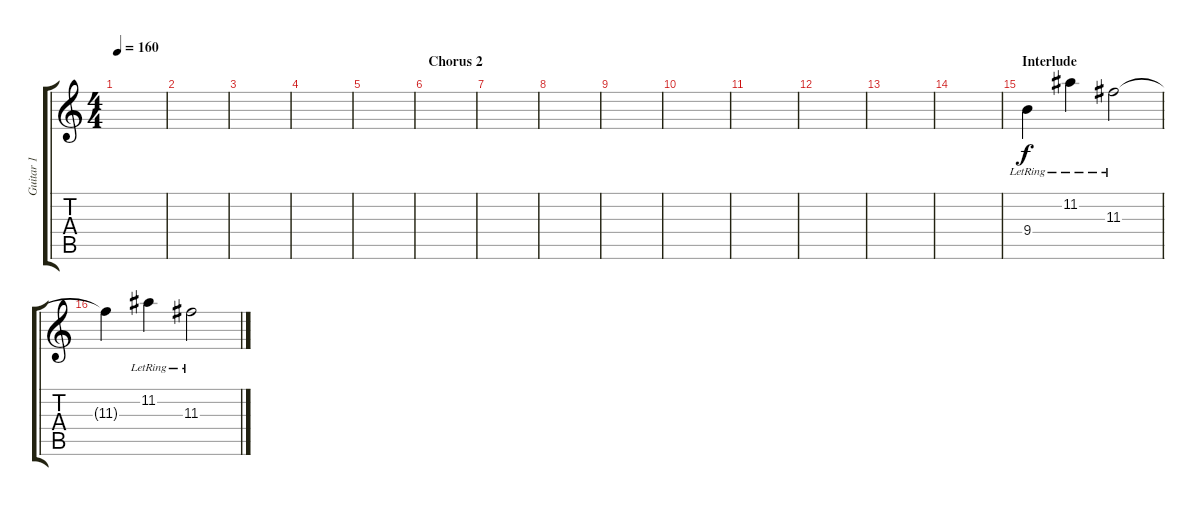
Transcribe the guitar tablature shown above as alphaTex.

\track ("Guitar 1" "Guitar 1") {instrument electricguitarclean}
\staff {score tabs}
\tuning (E4 B3 G3 D3 A2 E2) {hide}
\ts (4 4)
\tempo 160
\clef g2
\ks c
|
|
|
|
|
\section ("" "Chorus 2")
|
|
|
|
|
|
|
|
|
\section ("" "Interlude")
9.4{lr}.4 11.2{lr}.4 11.3{lr}.2 |
11.3{t}.4 11.2{lr}.4 11.3{lr}.2
